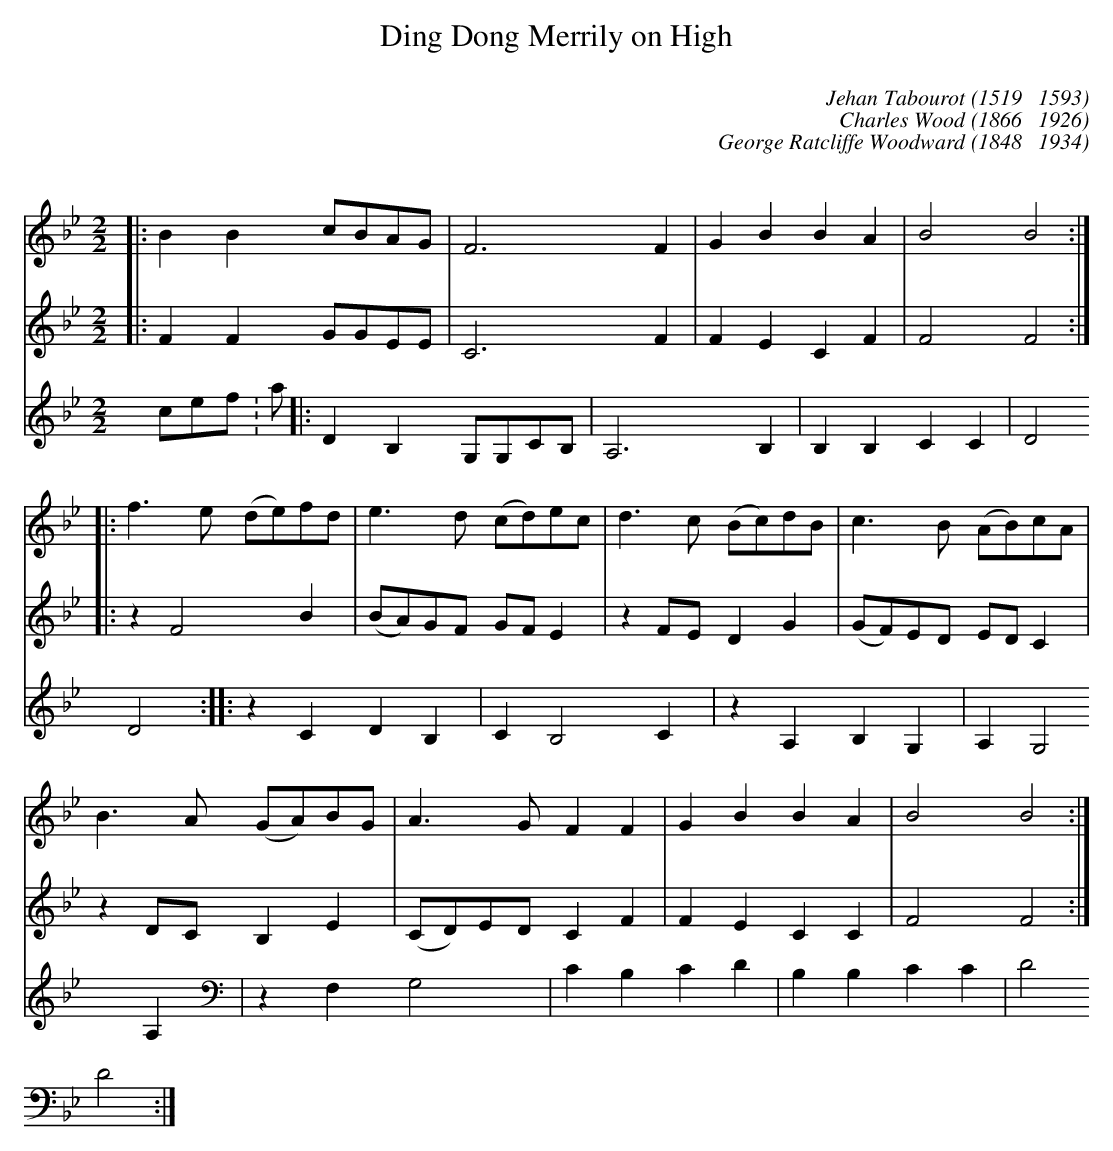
X:1
C:
T:Ding Dong Merrily on High
C:Jehan Tabourot (1519   1593)
C:Charles Wood (1866   1926)
C:George Ratcliffe Woodward (1848   1934)
C:
M:2/2
L:1/8
K:Bbmaj
V:1
|: B2B2 cBAG | F6F2 | G2B2 B2A2 | B4 B4 :|
|: f2>e2 (de)fd | e2>d2 (cd)ec | d2>c2 (Bc)dB | c2>B2 (AB)cA |
B2>A2 (GA)BG | A2>G2 F2F2 | G2B2 B2A2 | B4 B4 :|
V:2
|: F2F2 GGEE | C6F2 | F2E2 C2F2 | F4F4 :|
|: z2F4B2 | (BA)GF GFE2 | z2FE D2G2 | (GF)ED EDC2 |
z2DC B,2E2 | (CD)ED C2F2 | F2E2 C2C2 | F4 F4 :|
V:3
clef: soprano
|: D2B,2 G,G,CB, | A,6B,2  | B,2B,2 C2C2 | D4D4 :|
|: z2C2 D2B,2 | C2B,4C2 | z2A,2 B,2G,2 | A,2G,4A,2 |
z2F,2 G,4 | C2B,2 C2D2 | B,2B,2 C2C2 | D4 D4 :|
